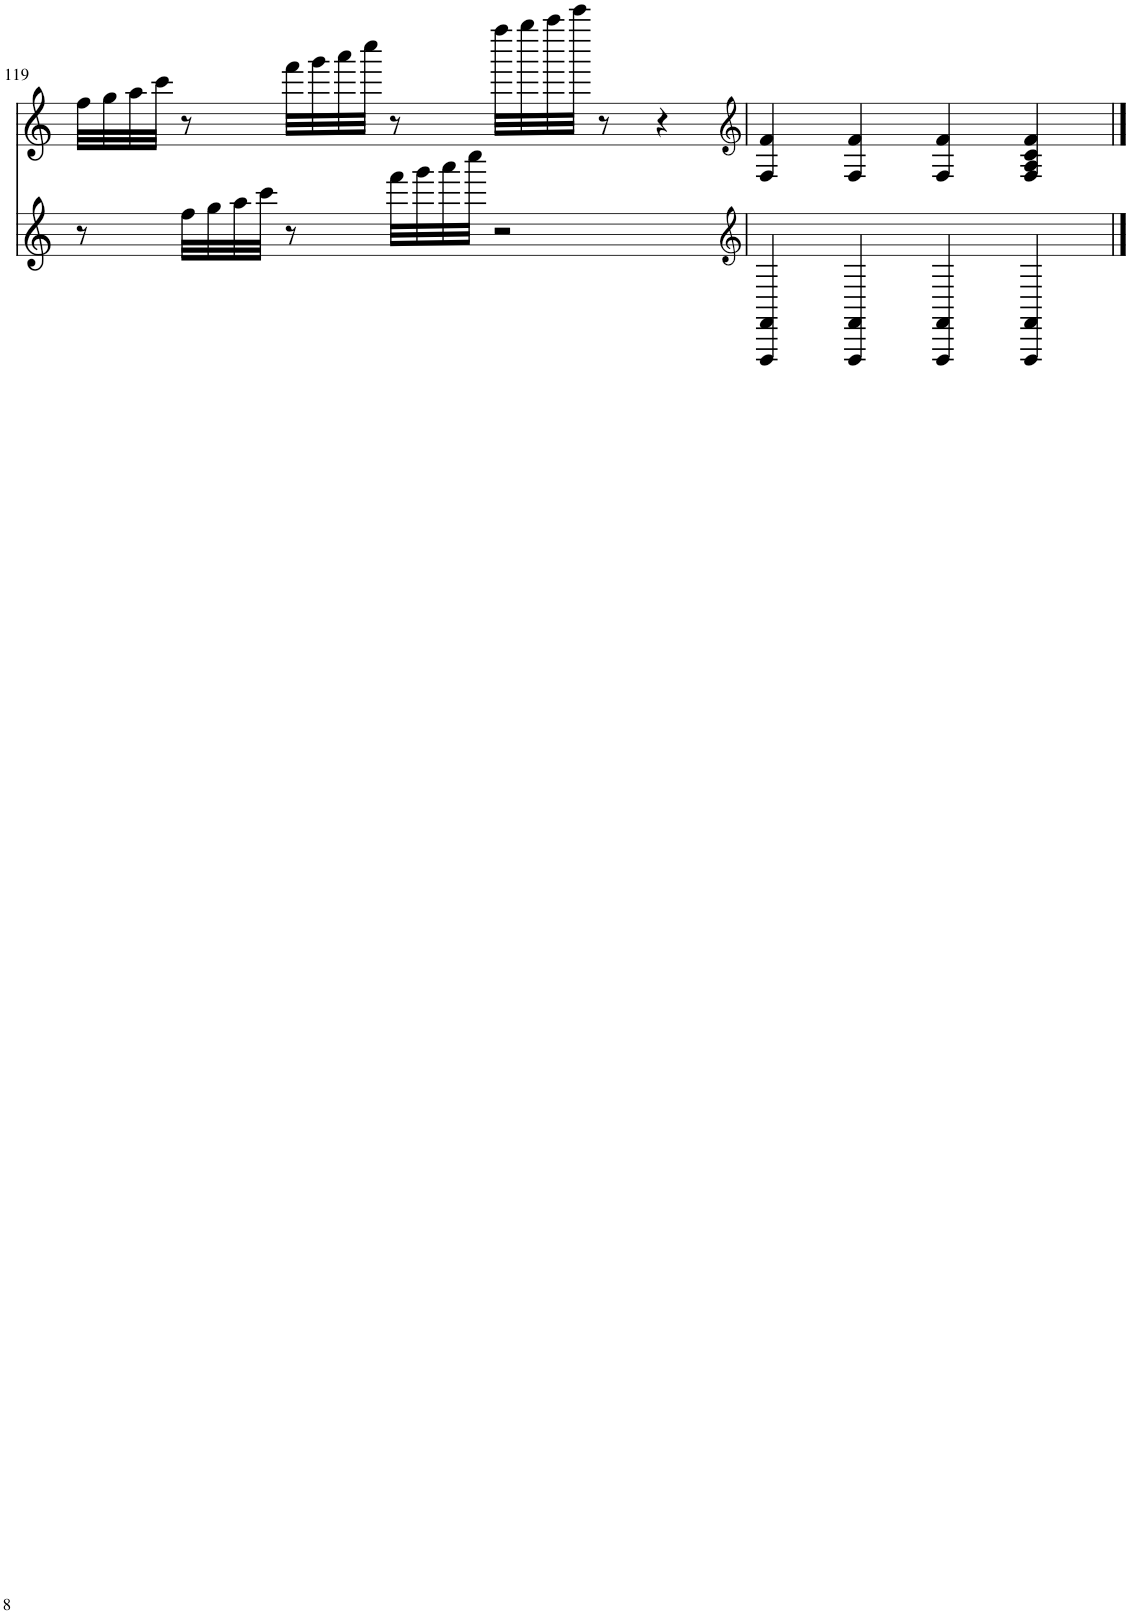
**kern	**kern
*part2	*part1
*staff2	*staff1
*I"Piano	*I"Piano
*I'Pno	*I'Pno
!!LO:PB:g=z
*clefG2	*clefG2
*k[]	*k[]
*M4/4	*M4/4
=119	=119
8r	32ff\LLL
.	32gg\
.	32aa\
.	32ccc\JJJ
32ff\LLL	8r
32gg\	.
32aa\	.
32ccc\JJJ	.
8r	32fff\LLL
.	32ggg\
.	32aaa\
.	32cccc\JJJ
32fff\LLL	8r
32ggg\	.
32aaa\	.
32cccc\JJJ	.
2r	32ffff\LLL
.	32gggg\
.	32aaaa\
.	32ccccc\JJJ
.	8r
.	4r
=120	=120
*clefG2	*clefG2
4FFF/ 4FF/	4F/ 4f/
4FFF/ 4FF/	4F/ 4f/
4FFF/ 4FF/	4F/ 4f/
4FFF/ 4FF/	4F/ 4A/ 4c/ 4f/
==	==
*-	*-
